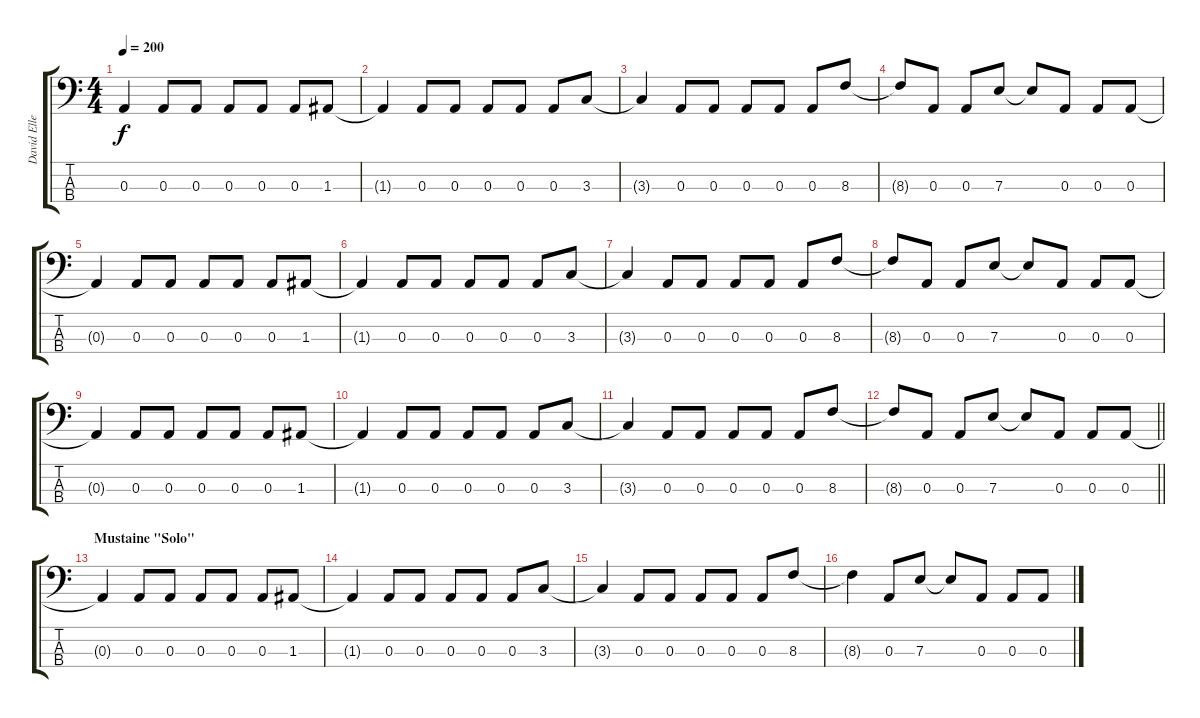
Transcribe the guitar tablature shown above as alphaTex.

\track ("David Ellefson" "David Elle") {instrument electricbasspick}
\staff {score tabs}
\tuning (G2 D2 A1 E1) {hide}
\ts (4 4)
\tempo 200
\clef f4
\ks c
0.3{t}.4{dy f} 0.3.8 0.3.8 0.3.8 0.3.8 0.3.8 1.3.8 |
1.3{t}.4 0.3.8 0.3.8 0.3.8 0.3.8 0.3.8 3.3.8 |
3.3{t}.4 0.3.8 0.3.8 0.3.8 0.3.8 0.3.8 8.3.8 |
8.3{t}.8 0.3.8 0.3.8 7.3.8 7.3{t}.8 0.3.8 0.3.8 0.3.8 |
0.3{t}.4 0.3.8 0.3.8 0.3.8 0.3.8 0.3.8 1.3.8 |
1.3{t}.4 0.3.8 0.3.8 0.3.8 0.3.8 0.3.8 3.3.8 |
3.3{t}.4 0.3.8 0.3.8 0.3.8 0.3.8 0.3.8 8.3.8 |
8.3{t}.8 0.3.8 0.3.8 7.3.8 7.3{t}.8 0.3.8 0.3.8 0.3.8 |
0.3{t}.4 0.3.8 0.3.8 0.3.8 0.3.8 0.3.8 1.3.8 |
1.3{t}.4 0.3.8 0.3.8 0.3.8 0.3.8 0.3.8 3.3.8 |
3.3{t}.4 0.3.8 0.3.8 0.3.8 0.3.8 0.3.8 8.3.8 |
\barLineRight lightlight
8.3{t}.8 0.3.8 0.3.8 7.3.8 7.3{t}.8 0.3.8 0.3.8 0.3.8 |
\section ("" "Mustaine \"Solo\"")
0.3{t}.4 0.3.8 0.3.8 0.3.8 0.3.8 0.3.8 1.3.8 |
1.3{t}.4 0.3.8 0.3.8 0.3.8 0.3.8 0.3.8 3.3.8 |
3.3{t}.4 0.3.8 0.3.8 0.3.8 0.3.8 0.3.8 8.3.8 |
8.3{t}.4 0.3.8 7.3.8 7.3{t}.8 0.3.8 0.3.8 0.3.8
